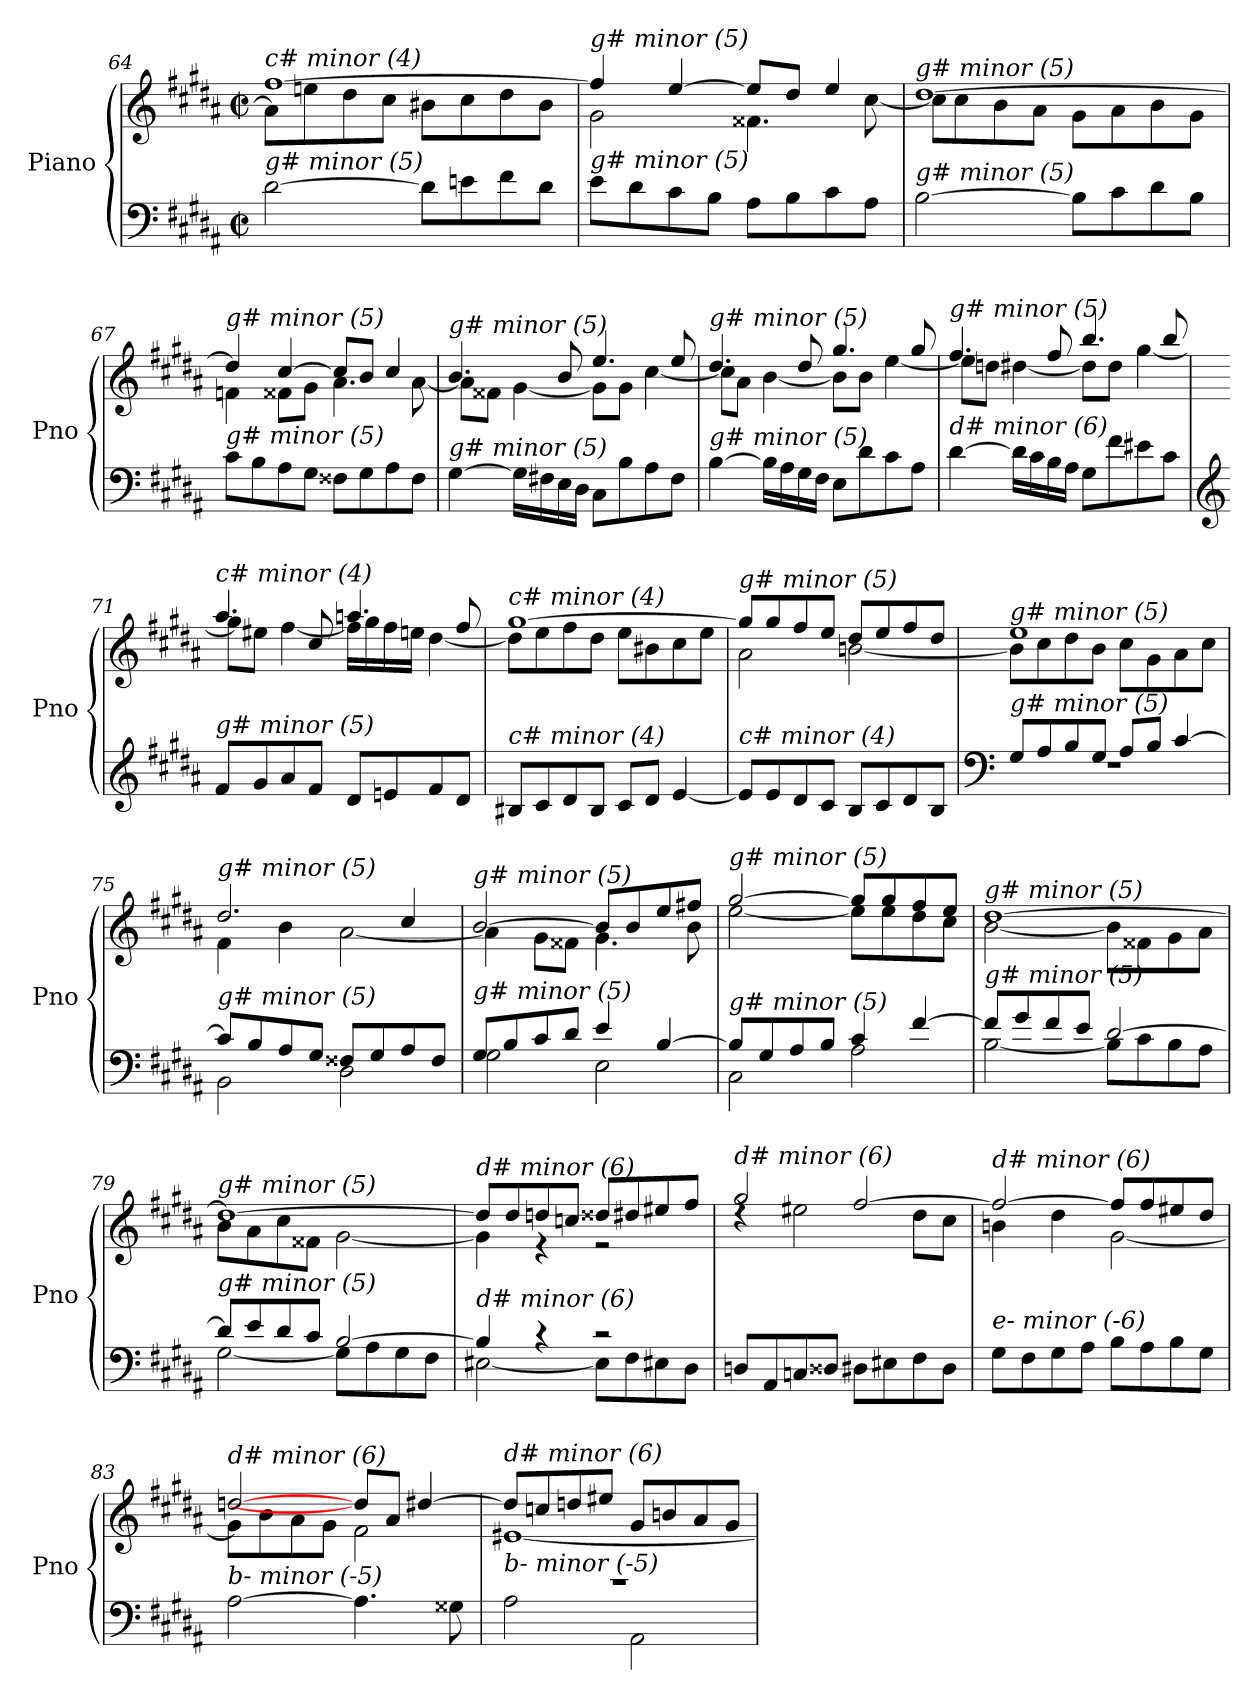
**kern	**kern
*part1	*part1
*staff2	*staff1
*I"Piano	*
*I'Pno	*
!!LO:LB:g=z
*clefF4	*clefG2
*k[f#c#g#d#a#]	*k[f#c#g#d#a#]
*M2/2	*M2/2
*met(c|)	*met(c|)
=64	=64
*	*^
!	!LO:TX:i:t=c# minor (4)	!
!LO:TX:i:t=g# minor (5)	!	!
[2d#\	[1ff#	8a#\L]
.	.	8een\
.	.	8dd#\
.	.	8cc#\J
8d#\L]	.	8b#X\L
8en\	.	8cc#\
8f#\	.	8dd#\
8d#\J	.	8b#\J
=65	=65	=65
!	!LO:TX:i:t=g# minor (5)	!
!LO:TX:i:t=g# minor (5)	!	!
8e\L	4ff#/]	2g#\
8d#\	.	.
8c#\	[4ee/	.
8B\J	.	.
8A#\L	8ee/L]	4.f##X\
8B\	8dd#/J	.
8c#\	4ee/	.
8A#\J	.	[8cc#\
=66	=66	=66
!	!LO:TX:i:t=g# minor (5)	!
!LO:TX:i:t=g# minor (5)	!	!
[2B\	[1dd#	8cc#\L]
.	.	8cc#\
.	.	8b\
.	.	8a#\J
8B\L]	.	8g#\L
8c#\	.	8a#\
8d#\	.	8b\
8B\J	.	8g#\J
=67	=67	=67
!	!LO:TX:i:t=g# minor (5)	!
!LO:TX:i:t=g# minor (5)	!	!
8c#\L	4dd#/]	4fni\
8B\	.	.
8A#\	[4cc#/	8f##X\L
8G#\J	.	8g#\J
8F##X\L	8cc#/L]	4.a#\
8G#\	8b/J	.
8A#\	4cc#/	.
8F##\J	.	[8a#\
=68	=68	=68
!	!LO:TX:i:t=g# minor (5)	!
!LO:TX:i:t=g# minor (5)	!	!
[4G#\	4.b/	8a#\L]
.	.	8f##X\J
16G#\LL]	.	[4g#\
16F#X\	.	.
16E\	8b/	.
16D#\JJ	.	.
8C#\L	4.ee/	8g#\L]
8B\	.	8g#\J
8A#\	.	[4cc#\
8F#\J	8ee/	.
!!LO:LB:g=z	!!
=69	=69	=69
!	!LO:TX:i:t=g# minor (5)	!
!LO:TX:i:t=g# minor (5)	!	!
[4B\	4.dd#/	8cc#\L]
.	.	8a#\J
16B\LL]	.	[4b\
16A#\	.	.
16G#\	8dd#/	.
16F#\JJ	.	.
8E\L	4.gg#/	8b\L]
8d#\	.	8b\J
8c#\	.	[4ee\
8A#\J	8gg#/	.
=70	=70	=70
!	!LO:TX:i:t=g# minor (5)	!
!LO:TX:i:t=d# minor (6)	!	!
[4d#\	4.ff#/	8ee\L]
.	.	8ddni\J
16d#\LL]	.	[4dd#\
16c#\	.	.
16B\	8ff#/	.
16A#\JJ	.	.
8G#\L	4.bb/	8dd#\L]
8f#\	.	8dd#\J
8e#X\	.	[4gg#\
8c#\J	8bb/	.
=71	=71	=71
*clefG2	*	*
!	!LO:TX:i:t=c# minor (4)	!
!LO:TX:i:t=g# minor (5)	!	!
8f#/L	4.aa#/	8gg#\L]
8g#/	.	8ee#X\J
8a#/	.	[4ff#\
8f#/J	8cc#/	.
8d#/L	4.aan/	16ff#\LL]
.	.	16gg#\
8en/	.	16ff#\
.	.	16een\JJ
8f#/	.	[4dd#\
8d#/J	8ff#/	.
=72	=72	=72
!	!LO:TX:i:t=c# minor (4)	!
!LO:TX:i:t=c# minor (4)	!	!
8B#X/L	[1gg#	8dd#\L]
8c#/	.	8ee\
8d#/	.	8ff#\
8B#/J	.	8dd#\J
8c#/L	.	8ee\L
8d#/J	.	8b#X\
[4e/	.	8cc#\
.	.	8ee\J
!!LO:LB:g=z	!!
=73	=73	=73
!	!LO:TX:i:t=g# minor (5)	!
!LO:TX:i:t=c# minor (4)	!	!
8e/L]	8gg#/L]	2a#\
8e/	8gg#/	.
8d#/	8ff#/	.
8c#/J	8ee/J	.
8B/L	8dd#/L	[2bn\
8c#/	8ee/	.
8d#/	8ff#/	.
8B/J	8dd#/J	.
=74	=74	=74
*clefF4	*	*
*^	*	*
!	!	!LO:TX:i:t=g# minor (5)	!
!LO:TX:i:t=g# minor (5)	!	!	!
8G#/L	1rF	1ee	8b\L]
8A#/	.	.	8cc#\
8B/	.	.	8dd#\
8G#/J	.	.	8b\J
8A#/L	.	.	8cc#\L
8B/J	.	.	8g#\
[4c#/	.	.	8a#\
.	.	.	8cc#\J
=75	=75	=75	=75
!	!	!LO:TX:i:t=g# minor (5)	!
!LO:TX:i:t=g# minor (5)	!	!	!
8c#/L]	2BB\	2.dd#/	4f#\
8B/	.	.	.
8A#/	.	.	4b\
8G#/J	.	.	.
8F##X/L	2D#\	.	[2a#\
8G#/	.	.	.
8A#/	.	4cc#/	.
8F##/J	.	.	.
=76	=76	=76	=76
!	!	!LO:TX:i:t=g# minor (5)	!
!LO:TX:i:t=g# minor (5)	!	!	!
8G#/L	2G#\	[2b/	4a#\]
8B/	.	.	.
8c#/	.	.	8g#\L
8d#/J	.	.	8f##X\J
4e/	2E\	8b/L]	4.g#\
.	.	8b/	.
[4B/	.	8ee/	.
.	.	8ff#X/J	8b\
=77	=77	=77	=77
!	!	!LO:TX:i:t=g# minor (5)	!
!LO:TX:i:t=g# minor (5)	!	!	!
8B/L]	2C#\	[2gg#/	[2ee\
8G#/	.	.	.
8A#/	.	.	.
8B/J	.	.	.
4c#/	2A#\	8gg#/L]	8ee\L]
.	.	8gg#/	8ee\
[4f#/	.	8ff#/	8dd#\
.	.	8ee/J	8cc#\J
!!LO:PB:g=z	!!
=78	=78	=78	=78
!	!	!LO:TX:i:t=g# minor (5)	!
!LO:TX:i:t=g# minor (5)	!	!	!
8f#/L]	[2B\	[1dd#	[2b\
8g#/	.	.	.
8f#/	.	.	.
8e/J	.	.	.
[2d#/	8B\L]	.	8b\L]
.	8c#\	.	8f##X\
.	8B\	.	8g#\
.	8A#\J	.	8a#\J
=79	=79	=79	=79
!	!	!LO:TX:i:t=g# minor (5)	!
!LO:TX:i:t=g# minor (5)	!	!	!
8d#/L]	[2G#\	1dd#_	8b\L
8e/	.	.	8a#\
8d#/	.	.	8cc#\
8c#/J	.	.	8f##X\J
[2B/	8G#\L]	.	[2g#\
.	8A#\	.	.
.	8G#\	.	.
.	8F#\J	.	.
=80	=80	=80	=80
!	!	!LO:TX:i:t=d# minor (6)	!
!LO:TX:i:t=d# minor (6)	!	!	!
4B/]	[2E#X\	8dd#/L]	4g#\]
.	.	8dd#/	.
4r	.	8ddni/	4r
.	.	8ccni/J	.
2r	8E#\L]	8dd##Xi/L	2r
.	8F#\	8dd#/	.
.	8E#X\	8ee#X/	.
.	8D#\J	8ff#/J	.
=81	=81	=81	=81
!	!	!LO:TX:i:t=d# minor (6)	!
!LO:TX:i:t=g minor (-2)	!	!	!
*v	*v	*	*
8Dni/L	2gg#/	4rdd
8AA#/	.	.
8Cni/	.	2ee#X\
8D##i/J	.	.
8D#\L	[2ff#/	.
8E#X\	.	.
8F#\	.	8dd#\L
8D#\J	.	8cc#\J
=82	=82	=82
!	!LO:TX:i:t=d# minor (6)	!
!LO:TX:i:t=e- minor (-6)	!	!
8G#\L	2ff#/_	4bn\
8F#\	.	.
8G#\	.	4dd#\
8A#\J	.	.
8B\L	8ff#/L]	[2g#\
8A#\	8ff#/	.
8B\	8ee#X/	.
8G#\J	8dd#/J	.
!!LO:LB:g=z	!!
=83	=83	=83
!	!LO:TX:i:t=d# minor (6)	!
!LO:TX:i:t=b- minor (-5)	!	!
[2A#\	[2ddni/	8g#\L]
.	.	8b\
.	.	8a#\
.	.	8g#\J
4.A#\]	8dd##i/L]	2f#\
.	8a#/J	.
.	[4dd#/	.
8G##Xj\	.	.
=84	=84	=84
*^	*	*
!	!	!LO:TX:i:t=d# minor (6)	!
!LO:TX:i:t=b- minor (-5)	!	!	!
1r	2A#\	8dd#/L]	[1e#X
.	.	8ccni/	.
.	.	8ddni/	.
.	.	8ee#X/J	.
.	2AA#\	8g#/L	.
.	.	8bn/	.
.	.	8a#/	.
.	.	8g#/J	.
*v	*v	*	*
*	*v	*v
=	=
*-	*-
